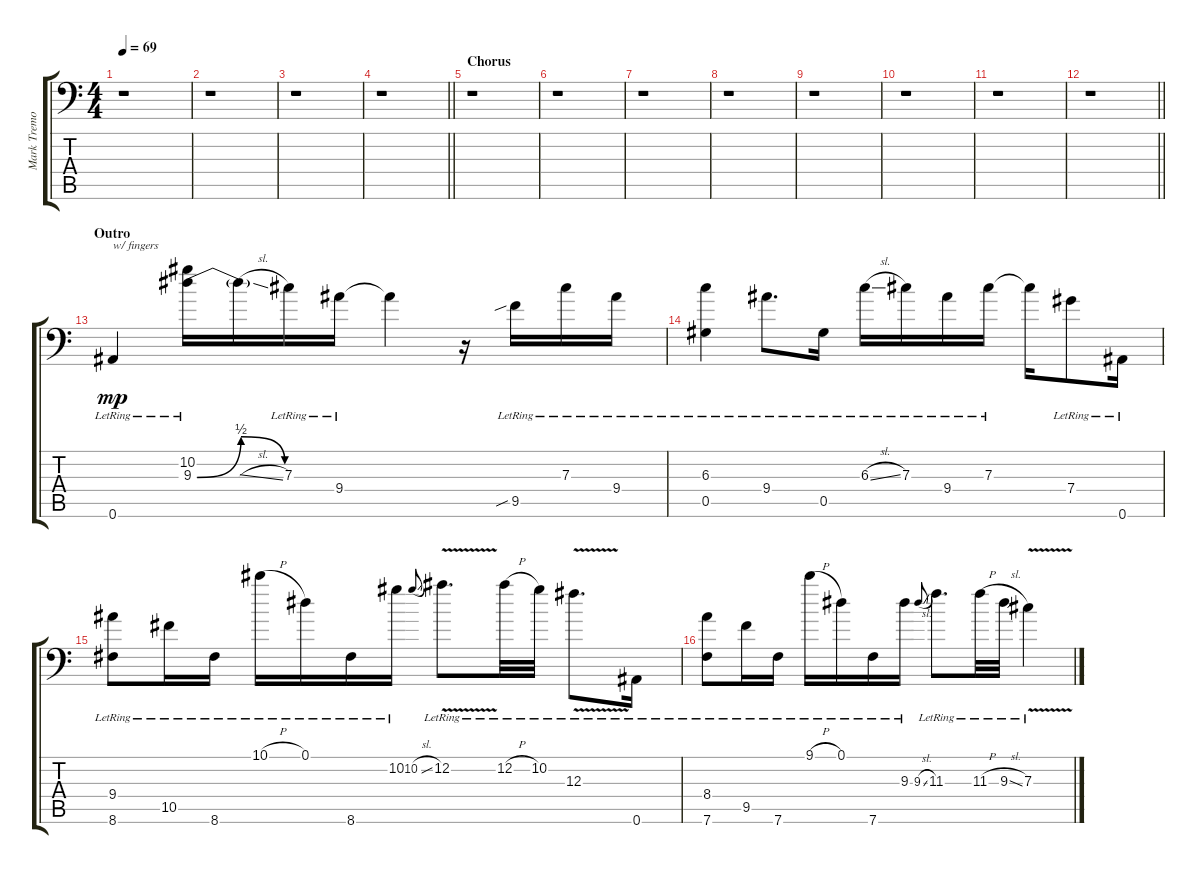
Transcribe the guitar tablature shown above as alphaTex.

\track ("Mark Tremonti" "Mark Tremo") {instrument electricguitarjazz}
\staff {score tabs}
\tuning (Eb4 Bb3 Gb3 Db3 Ab2 Bb1) {hide}
\ts (4 4)
\tempo 69
\clef f4
\ks c
r.1{dy mf} |
r.1 |
r.1 |
\barLineRight lightlight
r.1 |
\section ("" "Chorus")
r.1 |
r.1 |
r.1 |
r.1 |
r.1 |
r.1 |
r.1 |
\barLineRight lightlight
r.1 |
\section ("" "Outro")
0.6{lr}.4{txt "w/ fingers" dy mp} (10.2{lr} 9.3{be (bendrelease 0 0 30 2 30 2 60 0) lr}).16 9.3{sl t}.16 7.3{lr}.16 9.4{lr}.16 9.4{t}.4 r.16 9.5{sib lr}.16 7.3{lr}.16 9.4{lr}.16 |
(6.3{lr} 0.5{lr}).4 9.4{lr}.8{d} 0.5{lr}.16 6.3{sl lr}.16 7.3{lr}.16 9.4{lr}.16 7.3{lr}.16 7.3{t}.16 7.4{lr}.8 0.6{lr}.16 |
(9.4{lr} 8.6{lr}).8 10.5{lr}.16 8.6{lr}.16 10.1{h lr}.16 0.1{lr}.16 8.6{lr}.16 10.2{lr}.16 10.2{sl}.8{gr onbeat} 12.2{v lr}.8{d} 12.2{h lr}.32 10.2{lr}.32 12.3{v lr}.8{d} 0.6{lr}.16 |
(8.4{lr} 7.6{lr}).8 9.5{lr}.16 7.6{lr}.16 9.1{h lr}.16 0.1{lr}.16 7.6{lr}.16 9.3{lr}.16 9.3{sl}.8{gr onbeat} 11.3{lr}.8{d} 11.3{h lr}.32 9.3{sl lr}.32 7.3{v lr}.4
